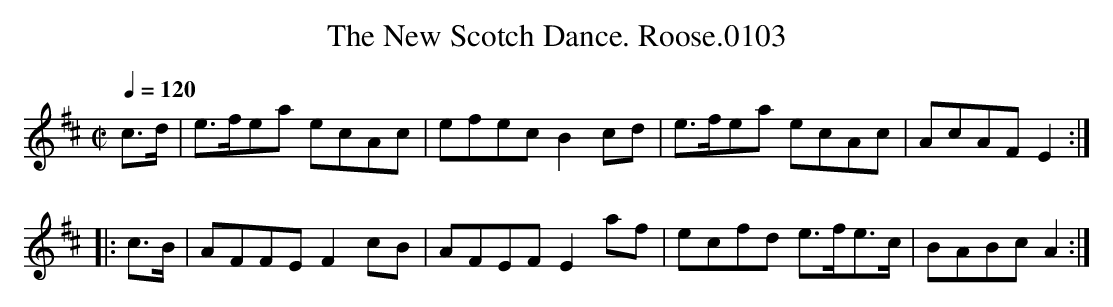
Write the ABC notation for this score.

X:1
T:New Scotch Dance. Roose.0103, The
Q:1/4=120
M:C|
L:1/8
K:Amix
c>d|e>fea ecAc|efec B2 cd|e>fea ecAc|AcAF E2:|
|:c>B|AFFE F2cB|AFEF E2 af|ecfd e>fe>c|BABc A2:|
